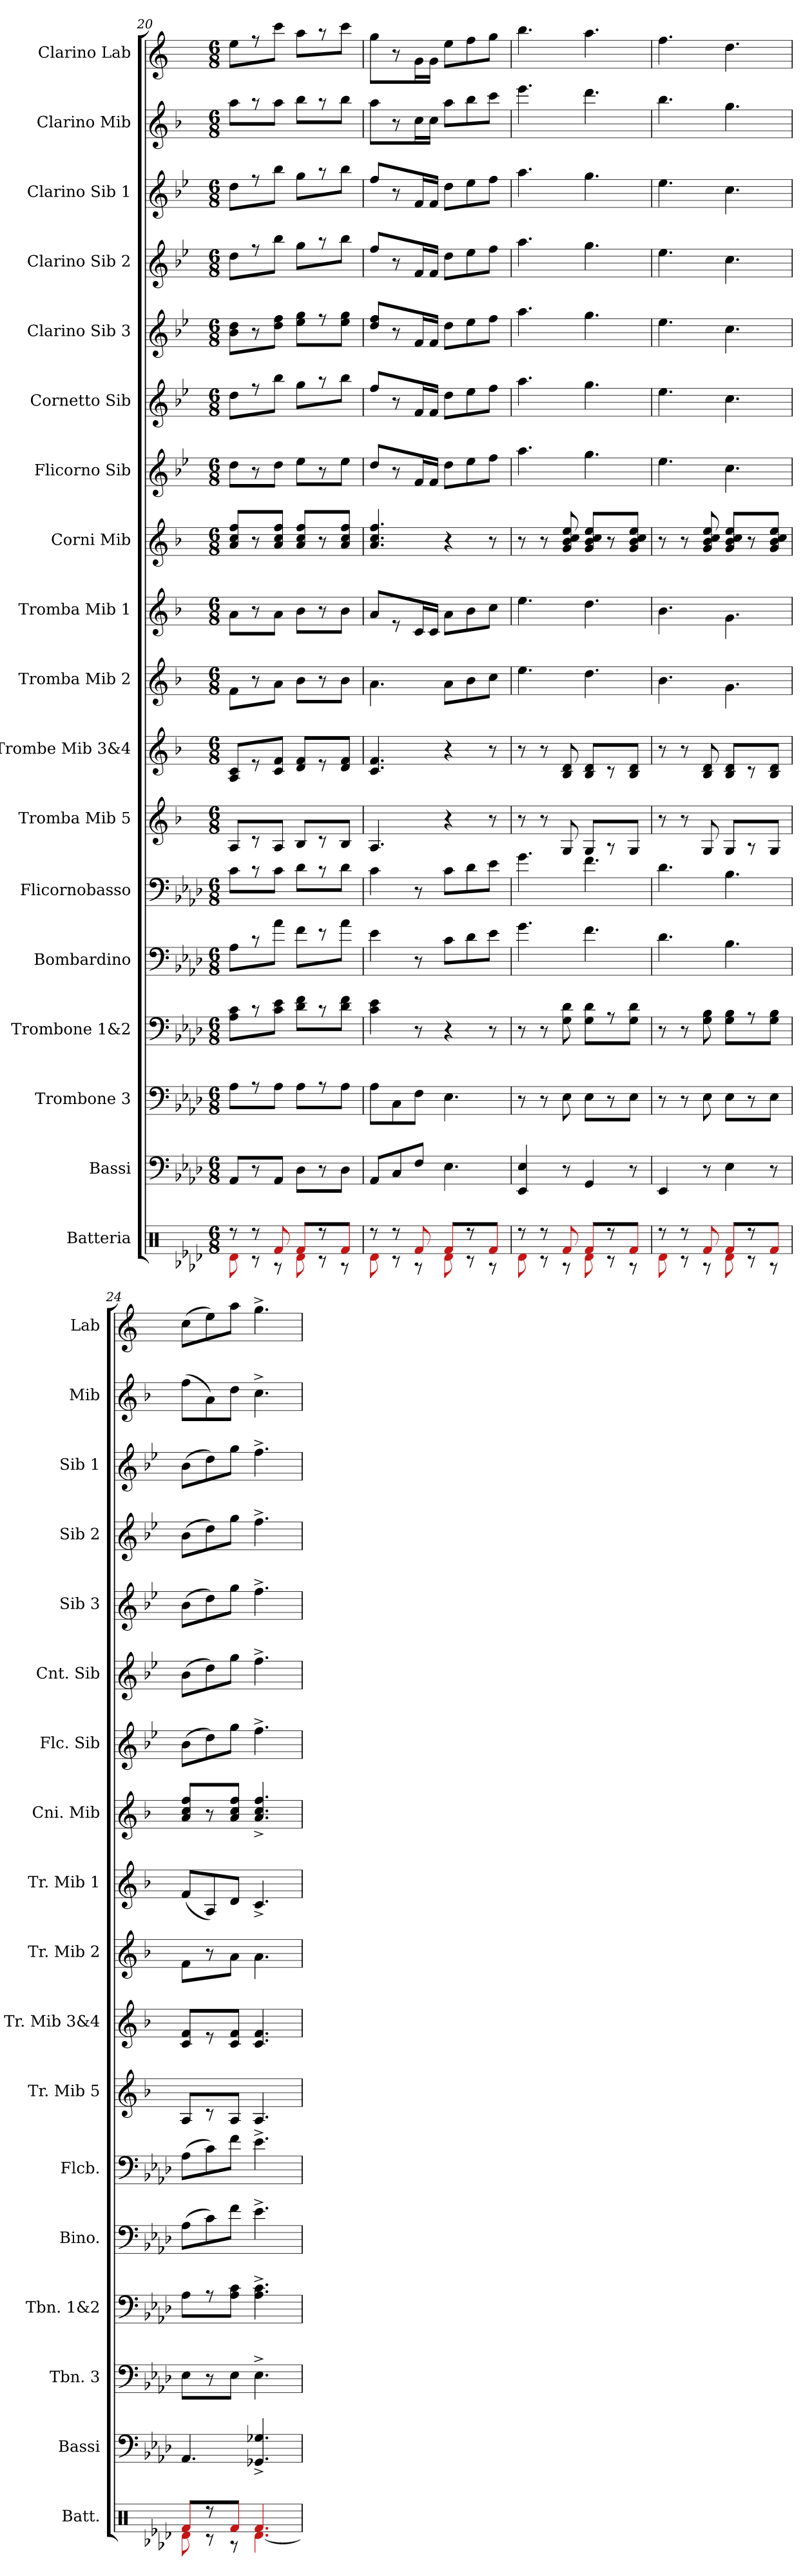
**kern	**kern	**kern	**kern	**kern	**kern	**kern	**kern	**kern	**kern	**kern	**kern	**kern	**kern	**kern	**kern	**kern	**kern
*part18	*part17	*part16	*part15	*part14	*part13	*part12	*part11	*part10	*part9	*part8	*part7	*part6	*part5	*part4	*part3	*part2	*part1
*staff18	*staff17	*staff16	*staff15	*staff14	*staff13	*staff12	*staff11	*staff10	*staff9	*staff8	*staff7	*staff6	*staff5	*staff4	*staff3	*staff2	*staff1
*I"Batteria	*I"Bassi	*I"Trombone 3	*I"Trombone 1&2	*I"Bombardino	*I"Flicornobasso	*I"Tromba Mib 5	*I"Trombe Mib 3&4	*I"Tromba Mib 2	*I"Tromba Mib 1	*I"Corni Mib	*I"Flicorno Sib	*I"Cornetto Sib	*I"Clarino Sib 3	*I"Clarino Sib 2	*I"Clarino Sib 1	*I"Clarino Mib	*I"Clarino Lab
*I'Batt.	*I'Bassi	*I'Tbn. 3	*I'Tbn. 1&2	*I'Bino.	*I'Flcb.	*I'Tr. Mib 5	*I'Tr. Mib 3&4	*I'Tr. Mib 2	*I'Tr. Mib 1	*I'Cni. Mib	*I'Flc. Sib	*I'Cnt. Sib	*I'Sib 3	*I'Sib 2	*I'Sib 1	*I'Mib	*I'Lab
*clefX	*clefF4	*clefF4	*clefF4	*clefF4	*clefF4	*clefG2	*clefG2	*clefG2	*clefG2	*clefG2	*clefG2	*clefG2	*clefG2	*clefG2	*clefG2	*clefG2	*clefG2
*	*	*	*	*	*	*ITrd-2c-3	*ITrd-2c-3	*ITrd-2c-3	*ITrd-2c-3	*ITrd5c9	*ITrd1c2	*ITrd1c2	*ITrd1c2	*ITrd1c2	*ITrd1c2	*ITrd-2c-3	*ITrd-5c-8
*k[b-e-a-d-]	*k[b-e-a-d-]	*k[b-e-a-d-]	*k[b-e-a-d-]	*k[b-e-a-d-]	*k[b-e-a-d-]	*k[b-e-a-d-]	*k[b-e-a-d-]	*k[b-e-a-d-]	*k[b-e-a-d-]	*k[b-e-a-d-]	*k[b-e-a-d-]	*k[b-e-a-d-]	*k[b-e-a-d-]	*k[b-e-a-d-]	*k[b-e-a-d-]	*k[b-e-a-d-]	*k[b-e-a-d-]
*A-:	*A-:	*A-:	*A-:	*A-:	*A-:	*A-:	*A-:	*A-:	*A-:	*A-:	*A-:	*A-:	*A-:	*A-:	*A-:	*A-:	*A-:
*M6/8	*M6/8	*M6/8	*M6/8	*M6/8	*M6/8	*M6/8	*M6/8	*M6/8	*M6/8	*M6/8	*M6/8	*M6/8	*M6/8	*M6/8	*M6/8	*M6/8	*M6/8
=20	=20	=20	=20	=20	=20	=20	=20	=20	=20	=20	=20	=20	=20	=20	=20	=20	=20
*^	*	*	*	*	*	*	*	*	*	*	*	*	*	*	*	*	*
8r	8dn\	8AA-/L	8A-\L	8A-\ 8c\L	8A-\L	8c\L	8c/L	8c/ 8e-/L	8a-\L	8cc\L	8c/ 8e-/ 8a-/L	8cc\L	8cc\L	8a-\ 8cc\L	8cc\L	8cc\L	8ccc\L	8ccc\L
8r	8r	8r	8r	8r	8r	8r	8r	8r	8r	8r	8r	8r	8r	8r	8r	8r	8r	8r
8f/	8r	8AA-/J	8A-\J	8c\ 8e-\J	8a-\J	8c\J	8c/J	8e-/ 8a-/J	8cc\J	8cc\J	8c/ 8e-/ 8a-/J	8cc\J	8aa-\J	8cc\ 8ee-\J	8aa-\J	8aa-\J	8ccc\J	8aaa-\J
8f/L	8d\	8D-\L	8A-\L	8d-\ 8f\L	8f\L	8d-\L	8d-/L	8f/ 8a-/L	8dd-\L	8dd-\L	8c/ 8e-/ 8a-/L	8dd-\L	8ff\L	8dd-\ 8ff\L	8ff\L	8ff\L	8ddd-\L	8fff\L
8r	8r	8r	8r	8r	8r	8r	8r	8r	8r	8r	8r	8r	8r	8r	8r	8r	8r	8r
8f/J	8r	8D-\J	8A-\J	8d-\ 8f\J	8a-\J	8d-\J	8d-/J	8f/ 8a-/J	8dd-\J	8dd-\J	8c/ 8e-/ 8a-/J	8dd-\J	8aa-\J	8dd-\ 8ff\J	8aa-\J	8aa-\J	8ddd-\J	8aaa-\J
=21	=21	=21	=21	=21	=21	=21	=21	=21	=21	=21	=21	=21	=21	=21	=21	=21	=21	=21
8r	8dn\	8AA-/L	8A-\L	4c\ 4e-\	4e-\	4c\	4.c/	4.e-/ 4.a-/	4.cc\	8cc/L	4.c/ 4.e-/ 4.a-/	8cc/L	8ee-/L	8cc/ 8ee-/L	8ee-/L	8ee-/L	8ccc\L	8eee-\L
8r	8r	8C/	8C\	.	.	.	.	.	.	8r	.	8r	8r	8r	8r	8r	8r	8r
8f/	8r	8F/J	8F\J	8r	8r	8r	.	.	.	16e-/L	.	16e-/L	16e-/L	16e-/L	16e-/L	16e-/L	16ee-\L	16ee-\L
.	.	.	.	.	.	.	.	.	.	16e-/JJ	.	16e-/JJ	16e-/JJ	16e-/JJ	16e-/JJ	16e-/JJ	16ee-\JJ	16ee-\JJ
8f/L	8d\	4.E-\	4.E-\	4r	8c\L	8c\L	4r	4r	8cc\L	8cc\L	4r	8cc\L	8cc\L	8cc\L	8cc\L	8cc\L	8ccc\L	8ccc\L
8r	8r	.	.	.	8d-\	8d-\	.	.	8dd-\	8dd-\	.	8dd-\	8dd-\	8dd-\	8dd-\	8dd-\	8ddd-\	8ddd-\
8f/J	8r	.	.	8r	8e-\J	8e-\J	8r	8r	8ee-\J	8ee-\J	8r	8ee-\J	8ee-\J	8ee-\J	8ee-\J	8ee-\J	8eee-\J	8eee-\J
!!LO:PB:g=z
=22	=22	=22	=22	=22	=22	=22	=22	=22	=22	=22	=22	=22	=22	=22	=22	=22	=22	=22
8r	8dn\	4EE-/ 4E-/	8r	8r	4.g\	4.g\	8r	8r	4.gg\	4.gg\	8r	4.gg\	4.gg\	4.gg\	4.gg\	4.gg\	4.ggg\	4.ggg\
8r	8r	.	8r	8r	.	.	8r	8r	.	.	8r	.	.	.	.	.	.	.
8f/	8r	8r	8E-\	8G\ 8d-\	.	.	8B-/	8d-/ 8f/	.	.	8B-/ 8d-/ 8e-/ 8g/	.	.	.	.	.	.	.
8f/L	8d\	4GG/	8E-\L	8G\ 8d-\L	4.f\	4.f\	8B-/L	8d-/ 8f/L	4.ff\	4.ff\	8B-/ 8d-/ 8e-/ 8g/L	4.ff\	4.ff\	4.ff\	4.ff\	4.ff\	4.fff\	4.fff\
8r	8r	.	8r	8r	.	.	8r	8r	.	.	8r	.	.	.	.	.	.	.
8f/J	8r	8r	8E-\J	8G\ 8d-\J	.	.	8B-/J	8d-/ 8f/J	.	.	8B-/ 8d-/ 8e-/ 8g/J	.	.	.	.	.	.	.
=23	=23	=23	=23	=23	=23	=23	=23	=23	=23	=23	=23	=23	=23	=23	=23	=23	=23	=23
8r	8dn\	4EE-/	8r	8r	4.d-\	4.d-\	8r	8r	4.dd-\	4.dd-\	8r	4.dd-\	4.dd-\	4.dd-\	4.dd-\	4.dd-\	4.ddd-\	4.ddd-\
8r	8r	.	8r	8r	.	.	8r	8r	.	.	8r	.	.	.	.	.	.	.
8f/	8r	8r	8E-\	8G\ 8B-\	.	.	8B-/	8d-/ 8f/	.	.	8B-/ 8d-/ 8e-/ 8g/	.	.	.	.	.	.	.
8f/L	8d\	4E-\	8E-\L	8G\ 8B-\L	4.B-\	4.B-\	8B-/L	8d-/ 8f/L	4.b-\	4.b-\	8B-/ 8d-/ 8e-/ 8g/L	4.b-\	4.b-\	4.b-\	4.b-\	4.b-\	4.bb-\	4.bb-\
8r	8r	.	8r	8r	.	.	8r	8r	.	.	8r	.	.	.	.	.	.	.
8f/J	8r	8r	8E-\J	8G\ 8B-\J	.	.	8B-/J	8d-/ 8f/J	.	.	8B-/ 8d-/ 8e-/ 8g/J	.	.	.	.	.	.	.
=24	=24	=24	=24	=24	=24	=24	=24	=24	=24	=24	=24	=24	=24	=24	=24	=24	=24	=24
8f/L	8dn\	4.AA-/	8E-\L	8A-\L	(>8A-\L	(>8A-\L	8c/L	8e-/ 8a-/L	8a-\L	(<8a-/L	8c/ 8e-/ 8a-/L	(>8a-\L	(>8a-\L	(>8a-\L	(>8a-\L	(>8a-\L	(>8aa-\L	(>8aa-\L
8r	8r	.	8r	8r	8c\)	8c\)	8r	8r	8r	8c/)	8r	8cc\)	8cc\)	8cc\)	8cc\)	8cc\)	8cc\)	8ccc\)
8f/J	8r	.	8E-\J	8A-\ 8c\J	8f\J	8f\J	8c/J	8e-/ 8a-/J	8cc\J	8f/J	8c/ 8e-/ 8a-/J	8ff\J	8ff\J	8ff\J	8ff\J	8ff\J	8ff\J	8fff\J
4.f/	[4.d\	4.GG-X^</ 4.G-X^</	4.E-^>\	4.A-^>\ 4.c^>\	4.e-^>\	4.e-^>\	4.c/	4.e-/ 4.a-/	4.cc\	4.e-^</	4.c^</ 4.e-^</ 4.a-^</	4.ee-^>\	4.ee-^>\	4.ee-^>\	4.ee-^>\	4.ee-^>\	4.ee-^>\	4.eee-^>\
*v	*v	*	*	*	*	*	*	*	*	*	*	*	*	*	*	*	*	*
=	=	=	=	=	=	=	=	=	=	=	=	=	=	=	=	=	=
*-	*-	*-	*-	*-	*-	*-	*-	*-	*-	*-	*-	*-	*-	*-	*-	*-	*-
